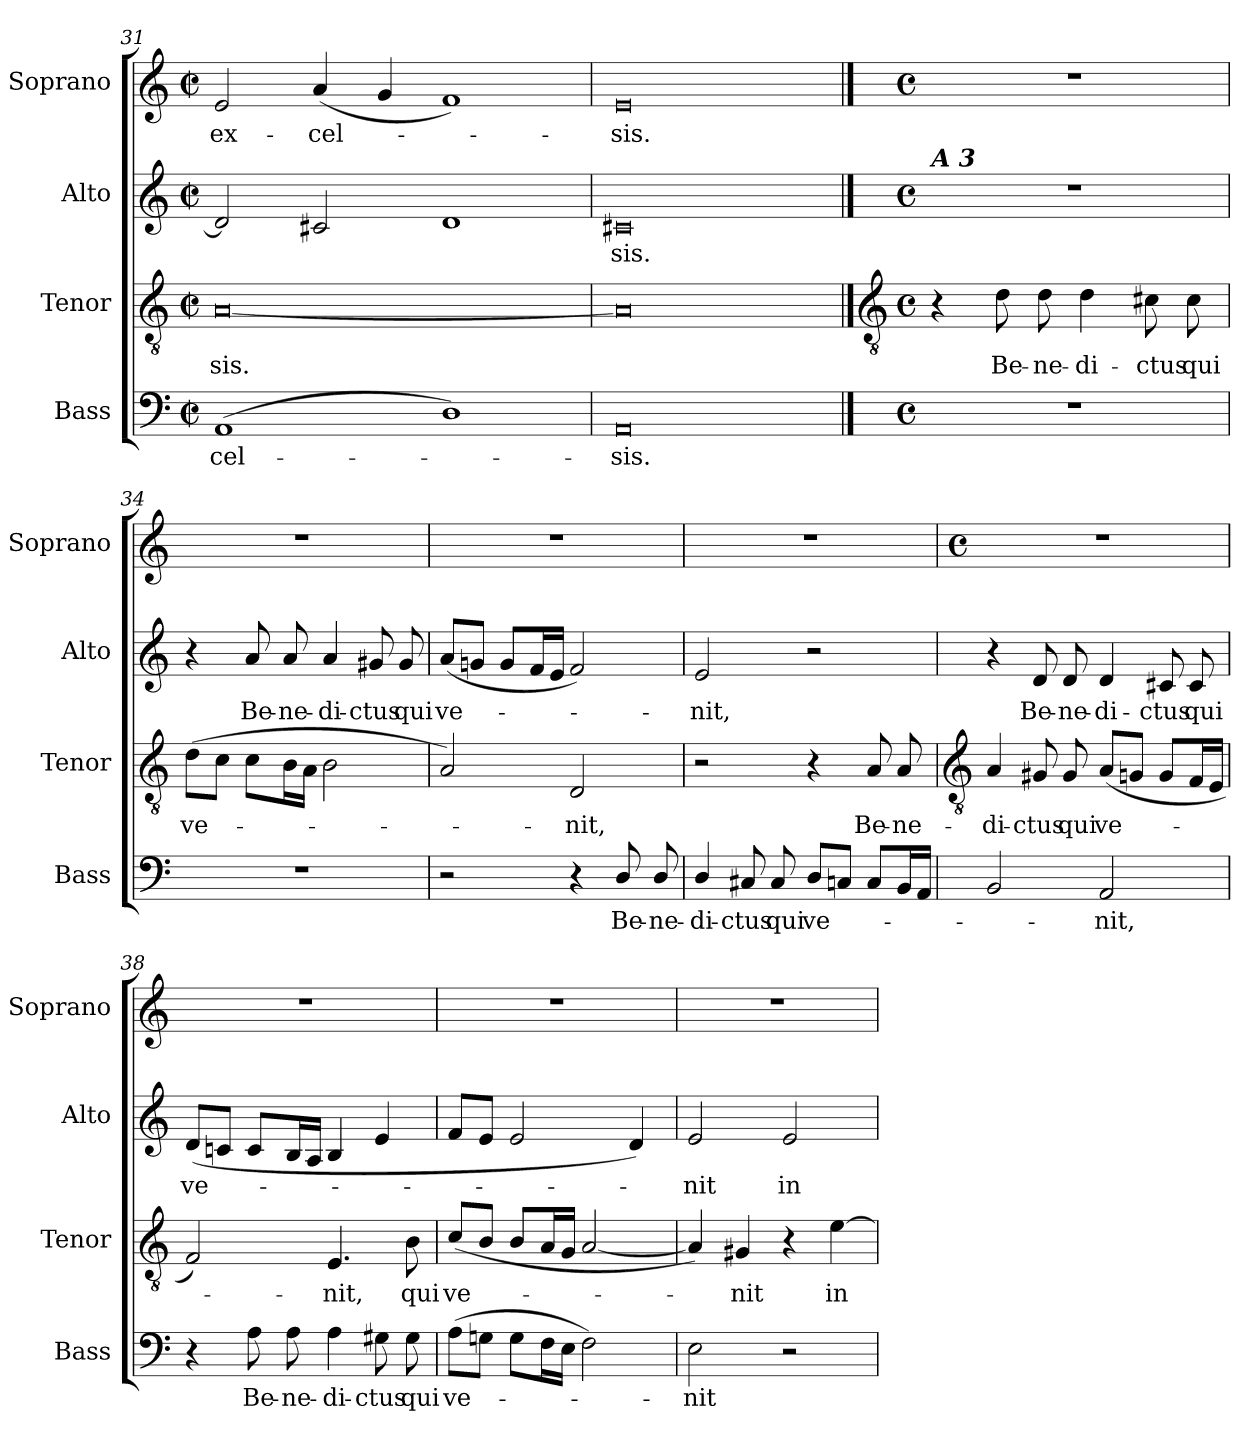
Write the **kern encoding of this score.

**kern	**text	**kern	**text	**kern	**text	**kern	**text
*part4	*part4	*part3	*part3	*part2	*part2	*part1	*part1
*staff4	*staff4	*staff3	*staff3	*staff2	*staff2	*staff1	*staff1
*I"Bass	*	*I"Tenor	*	*I"Alto	*	*I"Soprano	*
*I'Bass	*	*I'Tenor	*	*I'Alto	*	*I'Soprano	*
*clefF4	*	*clefGv2	*	*clefG2	*	*clefG2	*
*k[]	*	*k[]	*	*k[]	*	*k[]	*
*C:	*	*C:	*	*C:	*	*C:	*
*M4/2	*	*M4/2	*	*M4/2	*	*M4/2	*
*met(c|)	*	*met(c|)	*	*met(c|)	*	*met(c|)	*
=31	=31	=31	=31	=31	=31	=31	=31
!	!LO:LY:b	!	!LO:LY:b	!	!	!	!LO:LY:b
(<1AA	cel-	[0A	-sis.	2d]	.	2e	ex-
!	!	!	!	!	!	!	!LO:LY:b
.	.	.	.	2c#X	.	(<4a	-cel-
.	.	.	.	.	.	4g	.
1D)	.	.	.	1d	.	1f)	.
=32	=32	=32	=32	=32	=32	=32	=32
!	!LO:LY:b	!	!	!	!LO:LY:b	!	!LO:LY:b
0AA	sis.	0A]	.	0c#X	sis.	0e	sis.
!!LO:LB:g=z
==33	==33	==33	==33	==33	==33	==33	==33
*	*	*clefGv2	*	*	*	*	*
*M4/4	*	*M4/4	*	*M4/4	*	*M4/4	*
*met(c)	*	*met(c)	*	*met(c)	*	*met(c)	*
!	!	!	!	!LO:TX:a:Bi:t=A 3	!	!	!
1r	.	4r	.	1r	.	1r	.
!	!	!	!LO:LY:b	!	!	!	!
.	.	8d	Be-	.	.	.	.
!	!	!	!LO:LY:b	!	!	!	!
.	.	8d	-ne-	.	.	.	.
!	!	!	!LO:LY:b	!	!	!	!
.	.	4d	-di-	.	.	.	.
!	!	!	!LO:LY:b	!	!	!	!
.	.	8c#X	-ctus	.	.	.	.
!	!	!	!LO:LY:b	!	!	!	!
.	.	8c#	qui	.	.	.	.
=34	=34	=34	=34	=34	=34	=34	=34
!	!	!	!LO:LY:b	!	!	!	!
1r	.	(>8dL	ve-	4r	.	1r	.
.	.	8cJ	.	.	.	.	.
!	!	!	!	!	!LO:LY:b	!	!
.	.	8cL	.	8a	Be-	.	.
!	!	!	!	!	!LO:LY:b	!	!
.	.	16BL	.	8a	-ne-	.	.
.	.	16AJJ	.	.	.	.	.
!	!	!	!	!	!LO:LY:b	!	!
.	.	2B	.	4a	-di-	.	.
!	!	!	!	!	!LO:LY:b	!	!
.	.	.	.	8g#X	-ctus	.	.
!	!	!	!	!	!LO:LY:b	!	!
.	.	.	.	8g#	qui	.	.
=35	=35	=35	=35	=35	=35	=35	=35
!	!	!	!	!	!LO:LY:b	!	!
2r	.	2A)	.	(<8aL	ve-	1r	.
.	.	.	.	8gnJ	.	.	.
.	.	.	.	8gL	.	.	.
.	.	.	.	16fL	.	.	.
.	.	.	.	16eJJ	.	.	.
!	!	!	!LO:LY:b	!	!	!	!
4r	.	2D	nit,	2f)	.	.	.
!	!LO:LY:b	!	!	!	!	!	!
8D/	Be-	.	.	.	.	.	.
!	!LO:LY:b	!	!	!	!	!	!
8D/	-ne-	.	.	.	.	.	.
=36	=36	=36	=36	=36	=36	=36	=36
!	!LO:LY:b	!	!	!	!LO:LY:b	!	!
4D/	-di-	2r	.	2e	nit,	1r	.
!	!LO:LY:b	!	!	!	!	!	!
8C#X	-ctus	.	.	.	.	.	.
!	!LO:LY:b	!	!	!	!	!	!
8C#	qui	.	.	.	.	.	.
!	!LO:LY:b	!	!	!	!	!	!
8DL	ve-	4r	.	2r	.	.	.
8CJ	.	.	.	.	.	.	.
!	!	!	!LO:LY:b	!	!	!	!
8CL	.	8A	Be-	.	.	.	.
!	!	!	!LO:LY:b	!	!	!	!
16BBL	.	8A	-ne-	.	.	.	.
16AAJJ	.	.	.	.	.	.	.
!!LO:LB:g=z
=37	=37	=37	=37	=37	=37	=37	=37
*	*	*clefGv2	*	*	*	*	*
*	*	*	*	*	*	*M4/4	*
*	*	*	*	*	*	*met(c)	*
!	!	!	!LO:LY:b	!	!	!	!
2BB	.	4A	-di-	4r	.	1r	.
!	!	!	!LO:LY:b	!	!LO:LY:b	!	!
.	.	8G#X	-ctus	8d	Be-	.	.
!	!	!	!LO:LY:b	!	!LO:LY:b	!	!
.	.	8G#	qui	8d	-ne-	.	.
!	!LO:LY:b	!	!LO:LY:b	!	!LO:LY:b	!	!
2AA	nit,	(<8AL	ve-	4d	-di-	.	.
.	.	8GJ	.	.	.	.	.
!	!	!	!	!	!LO:LY:b	!	!
.	.	8GL	.	8c#X	-ctus	.	.
!	!	!	!	!	!LO:LY:b	!	!
.	.	16FL	.	8c#	qui	.	.
.	.	16EJJ	.	.	.	.	.
=38	=38	=38	=38	=38	=38	=38	=38
!	!	!	!	!	!LO:LY:b	!	!
4r	.	2F)	.	(<8dL	ve-	1r	.
.	.	.	.	8cnJ	.	.	.
!	!LO:LY:b	!	!	!	!	!	!
8A	Be-	.	.	8cL	.	.	.
!	!LO:LY:b	!	!	!	!	!	!
8A	-ne-	.	.	16BL	.	.	.
.	.	.	.	16AJJ	.	.	.
!	!LO:LY:b	!	!LO:LY:b	!	!	!	!
4A	-di-	4.E	nit,	4B	.	.	.
!	!LO:LY:b	!	!	!	!	!	!
8G#X	-ctus	.	.	4e	.	.	.
!	!LO:LY:b	!	!LO:LY:b	!	!	!	!
8G#	qui	8B	qui	.	.	.	.
=39	=39	=39	=39	=39	=39	=39	=39
!	!LO:LY:b	!	!LO:LY:b	!	!	!	!
(>8AL	ve-	(<8c/L	ve-	8fL	.	1r	.
8GnJ	.	8B/J	.	8eJ	.	.	.
8GL	.	8BL	.	2e	.	.	.
16FL	.	16AL	.	.	.	.	.
16EJJ	.	16GJJ	.	.	.	.	.
2F)	.	[2A	.	.	.	.	.
.	.	.	.	4d)	.	.	.
=40	=40	=40	=40	=40	=40	=40	=40
!	!LO:LY:b	!	!	!	!LO:LY:b	!	!
2E	nit	4A])	.	2e	nit	1r	.
!	!	!	!LO:LY:b	!	!	!	!
.	.	4G#X	nit	.	.	.	.
!	!	!	!	!	!LO:LY:b	!	!
2r	.	4r	.	2e	in	.	.
!	!	!	!LO:LY:b	!	!	!	!
.	.	[4e	in	.	.	.	.
=	=	=	=	=	=	=	=
*-	*-	*-	*-	*-	*-	*-	*-
